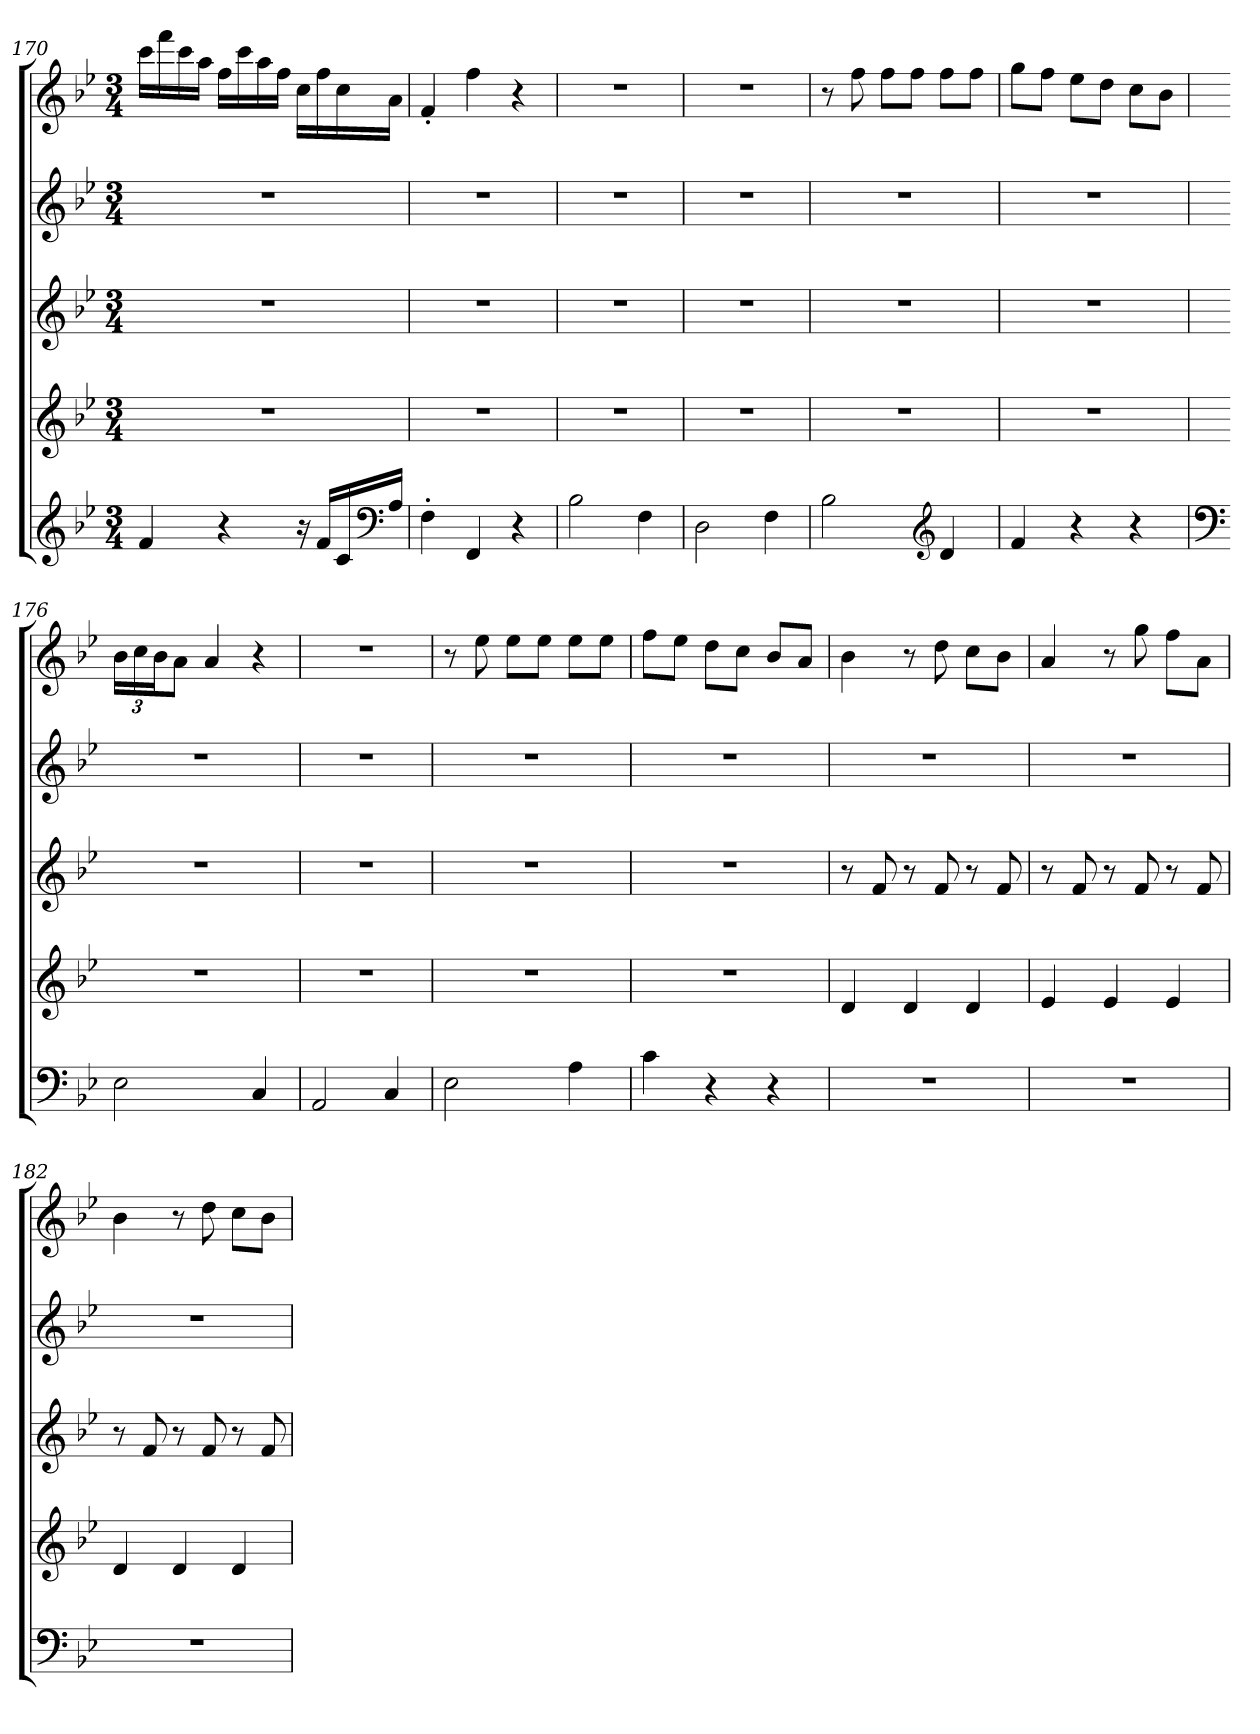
**kern	**kern	**kern	**kern	**kern
*part5	*part4	*part3	*part2	*part1
*staff5	*staff4	*staff3	*staff2	*staff1
*clefG2	*clefG2	*clefG2	*clefG2	*clefG2
*k[b-e-]	*k[b-e-]	*k[b-e-]	*k[b-e-]	*k[b-e-]
*M3/4	*M3/4	*M3/4	*M3/4	*M3/4
*MM170	*MM170	*MM170	*MM170	*MM170
=170	=170	=170	=170	=170
4f/	2.r	2.r	2.r	16ccc\LL
.	.	.	.	16fff\
.	.	.	.	16ccc\
.	.	.	.	16aa\JJ
4r	.	.	.	16ff\LL
.	.	.	.	16ccc\
.	.	.	.	16aa\
.	.	.	.	16ff\JJ
16r	.	.	.	16cc\LL
16f/LL	.	.	.	16ff\
16c/	.	.	.	16cc\
*clefF4	*	*	*	*
*	*	*	*	*MM163
16A/JJ	.	.	.	16a\JJ
=171	=171	=171	=171	=171
4F'\	2.r	2.r	2.r	4f'/
4FF/	.	.	.	4ff\
*	*	*	*	*MM100
4r	.	.	.	4r
=172	=172	=172	=172	=172
*	*	*	*	*MM176
2B-\	2.r	2.r	2.r	2.r
4F\	.	.	.	.
=173	=173	=173	=173	=173
2D\	2.r	2.r	2.r	2.r
4F\	.	.	.	.
!!LO:PB:g=z
=174	=174	=174	=174	=174
*	*	*	*	*MM176
2B-\	2.r	2.r	2.r	8r
.	.	.	.	8ff\
.	.	.	.	8ff\L
.	.	.	.	8ff\J
*clefG2	*	*	*	*
4d/	.	.	.	8ff\L
.	.	.	.	8ff\J
=175	=175	=175	=175	=175
4f/	2.r	2.r	2.r	8gg\L
.	.	.	.	8ff\J
4r	.	.	.	8ee-\L
.	.	.	.	8dd\J
4r	.	.	.	8cc\L
.	.	.	.	8b-\J
=176	=176	=176	=176	=176
*clefF4	*	*	*	*
*	*	*	*	*Xbrackettup
*	*	*	*	*MM176
2E-\	2.r	2.r	2.r	24b-\LL
.	.	.	.	24cc\
.	.	.	.	24b-\J
.	.	.	.	8a\J
.	.	.	.	4a/
4C/	.	.	.	4r
=177	=177	=177	=177	=177
2AA/	2.r	2.r	2.r	2.r
4C/	.	.	.	.
=178	=178	=178	=178	=178
*	*	*	*	*MM176
2E-\	2.r	2.r	2.r	8r
.	.	.	.	8ee-\
.	.	.	.	8ee-\L
.	.	.	.	8ee-\J
4A\	.	.	.	8ee-\L
.	.	.	.	8ee-\J
=179	=179	=179	=179	=179
4c\	2.r	2.r	2.r	8ff\L
.	.	.	.	8ee-\J
4r	.	.	.	8dd\L
.	.	.	.	8cc\J
4r	.	.	.	8b-/L
.	.	.	.	8a/J
!!LO:LB:g=z
=180	=180	=180	=180	=180
*	*	*	*	*MM176
2.r	4d/	8r	2.r	4b-\
.	.	8f/	.	.
.	4d/	8r	.	8r
.	.	8f/	.	8dd\
.	4d/	8r	.	8cc\L
.	.	8f/	.	8b-\J
=181	=181	=181	=181	=181
2.r	4e-/	8r	2.r	4a/
.	.	8f/	.	.
.	4e-/	8r	.	8r
.	.	8f/	.	8gg\
.	4e-/	8r	.	8ff\L
.	.	8f/	.	8a\J
=182	=182	=182	=182	=182
*	*	*	*	*MM176
2.r	4d/	8r	2.r	4b-\
.	.	8f/	.	.
.	4d/	8r	.	8r
.	.	8f/	.	8dd\
.	4d/	8r	.	8cc\L
.	.	8f/	.	8b-\J
=	=	=	=	=
*-	*-	*-	*-	*-
